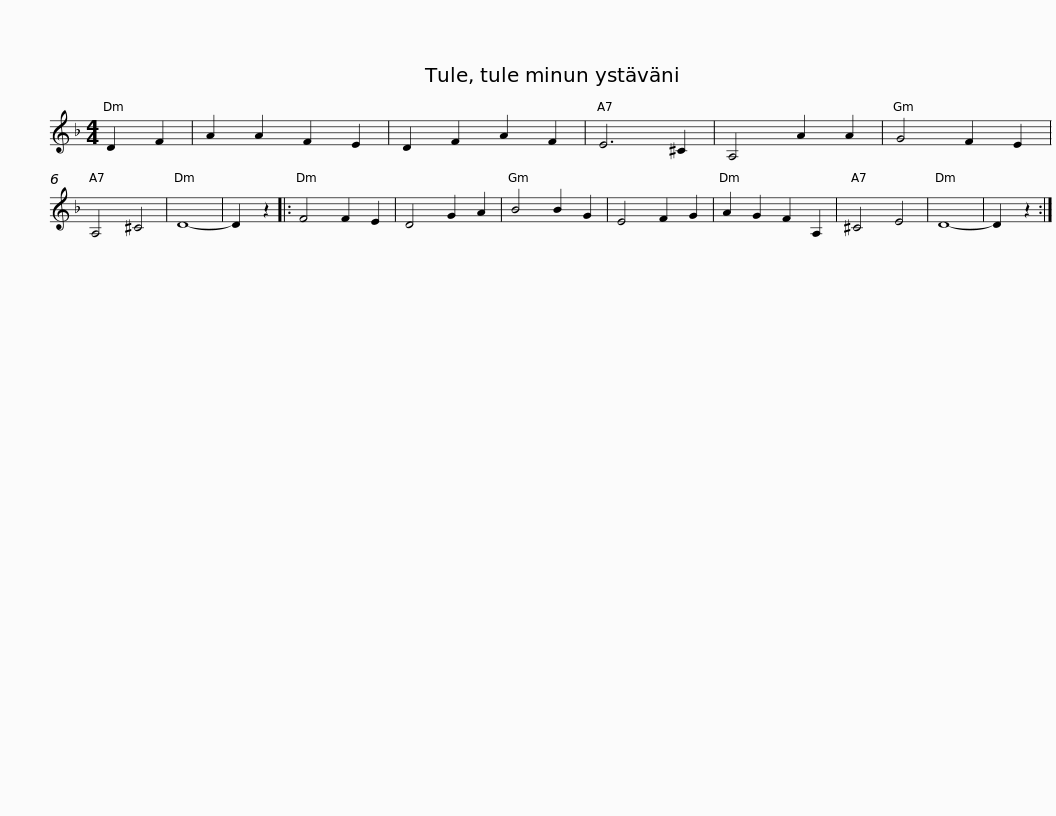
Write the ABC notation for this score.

X:1
L:1/8
M:4/4
I:linebreak $
K:Dmin
V:1 treble
V:1
 D2 F2 | A2 A2 F2 E2 | D2 F2 A2 F2 | E6 ^C2 | A,4 A2 A2 | %5
 G4 F2 E2 | A,4 ^C4 | D8- | D2 z2 |: F4 F2 E2 | %10
 D4 G2 A2 | B4 B2 G2 |$ E4 F2 G2 | A2 G2 F2 A,2 | ^C4 E4 | %15
 D8- | D2 z2 :| %17
